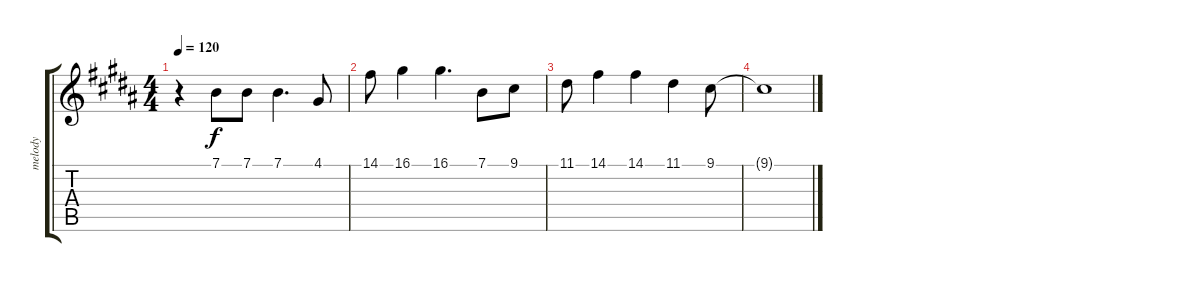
\track ("melody" "melody") {instrument flute}
\staff {score tabs}
\tuning (E4 B3 G3 D3 A2 E2) {hide}
\ts (4 4)
\tempo 120
\clef g2
\ks b
r.4{dy f} 7.1.8 7.1.8 7.1.4{d} 4.1.8 |
14.1.8 16.1.4 16.1.4{d} 7.1.8 9.1.8 |
11.1.8 14.1.4 14.1.4 11.1.4 9.1.8 |
9.1{t}.1
